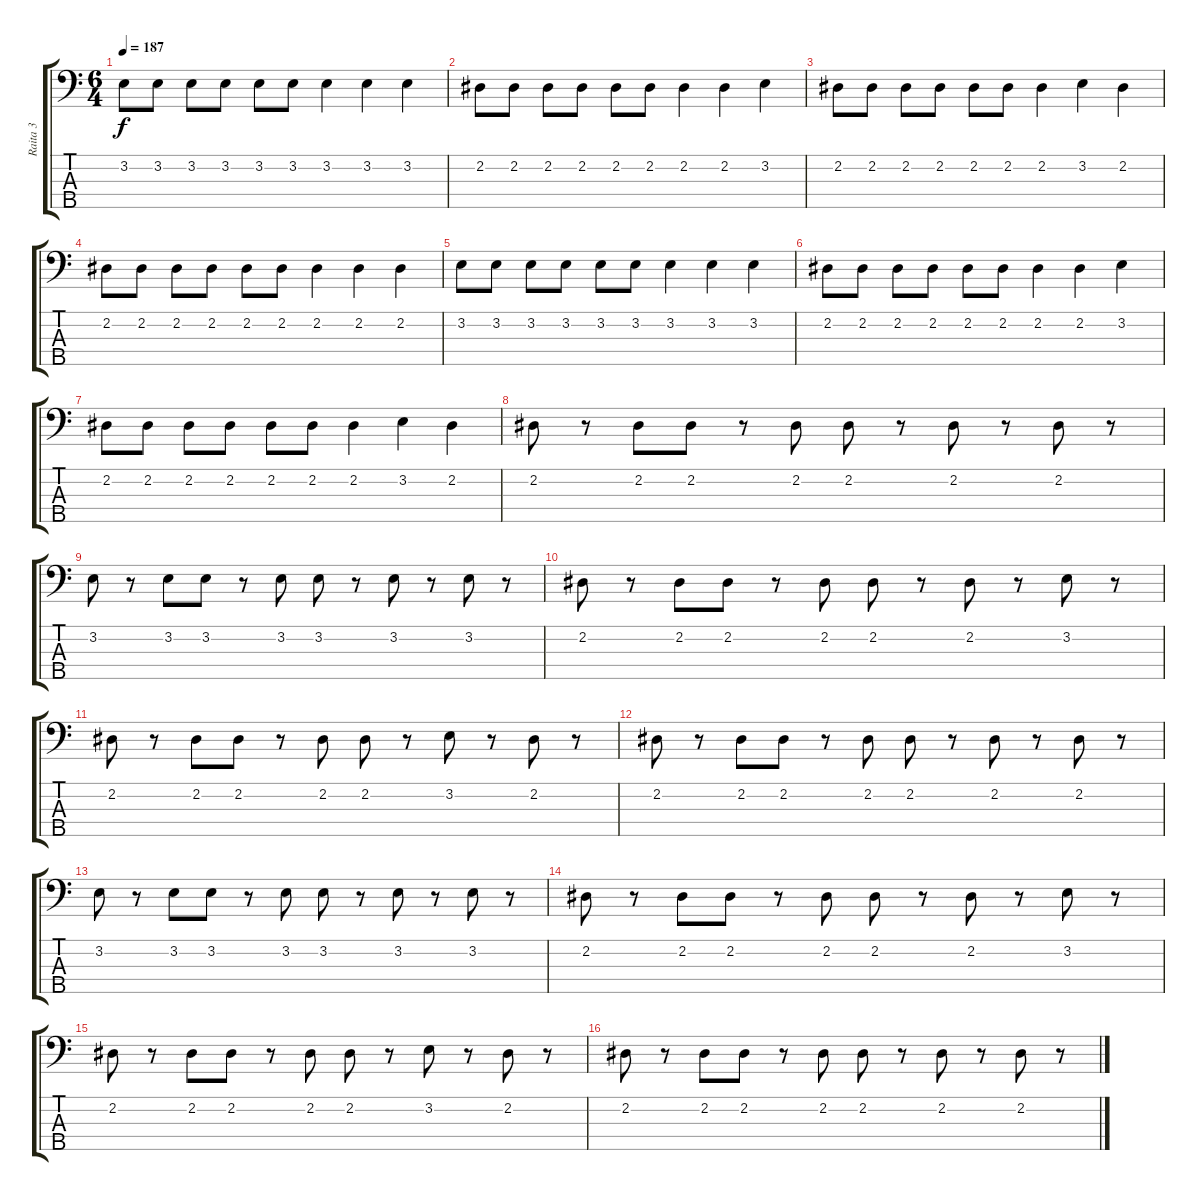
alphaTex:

\track ("Raita 3" "Raita 3") {instrument electricbassfinger}
\staff {score tabs}
\tuning (Gb2 Db2 Ab1 Eb1 Bb0) {hide}
\ts (6 4)
\tempo 187
\clef f4
\ks c
3.2.8{dy f} 3.2.8 3.2.8 3.2.8 3.2.8 3.2.8 3.2.4 3.2.4 3.2.4 |
2.2.8 2.2.8 2.2.8 2.2.8 2.2.8 2.2.8 2.2.4 2.2.4 3.2.4 |
2.2.8 2.2.8 2.2.8 2.2.8 2.2.8 2.2.8 2.2.4 3.2.4 2.2.4 |
2.2.8 2.2.8 2.2.8 2.2.8 2.2.8 2.2.8 2.2.4 2.2.4 2.2.4 |
3.2.8 3.2.8 3.2.8 3.2.8 3.2.8 3.2.8 3.2.4 3.2.4 3.2.4 |
2.2.8 2.2.8 2.2.8 2.2.8 2.2.8 2.2.8 2.2.4 2.2.4 3.2.4 |
2.2.8 2.2.8 2.2.8 2.2.8 2.2.8 2.2.8 2.2.4 3.2.4 2.2.4 |
2.2.8 r.8 2.2.8 2.2.8 r.8 2.2.8 2.2.8 r.8 2.2.8 r.8 2.2.8 r.8 |
3.2.8 r.8 3.2.8 3.2.8 r.8 3.2.8 3.2.8 r.8 3.2.8 r.8 3.2.8 r.8 |
2.2.8 r.8 2.2.8 2.2.8 r.8 2.2.8 2.2.8 r.8 2.2.8 r.8 3.2.8 r.8 |
2.2.8 r.8 2.2.8 2.2.8 r.8 2.2.8 2.2.8 r.8 3.2.8 r.8 2.2.8 r.8 |
2.2.8 r.8 2.2.8 2.2.8 r.8 2.2.8 2.2.8 r.8 2.2.8 r.8 2.2.8 r.8 |
3.2.8 r.8 3.2.8 3.2.8 r.8 3.2.8 3.2.8 r.8 3.2.8 r.8 3.2.8 r.8 |
2.2.8 r.8 2.2.8 2.2.8 r.8 2.2.8 2.2.8 r.8 2.2.8 r.8 3.2.8 r.8 |
2.2.8 r.8 2.2.8 2.2.8 r.8 2.2.8 2.2.8 r.8 3.2.8 r.8 2.2.8 r.8 |
2.2.8 r.8 2.2.8 2.2.8 r.8 2.2.8 2.2.8 r.8 2.2.8 r.8 2.2.8 r.8
